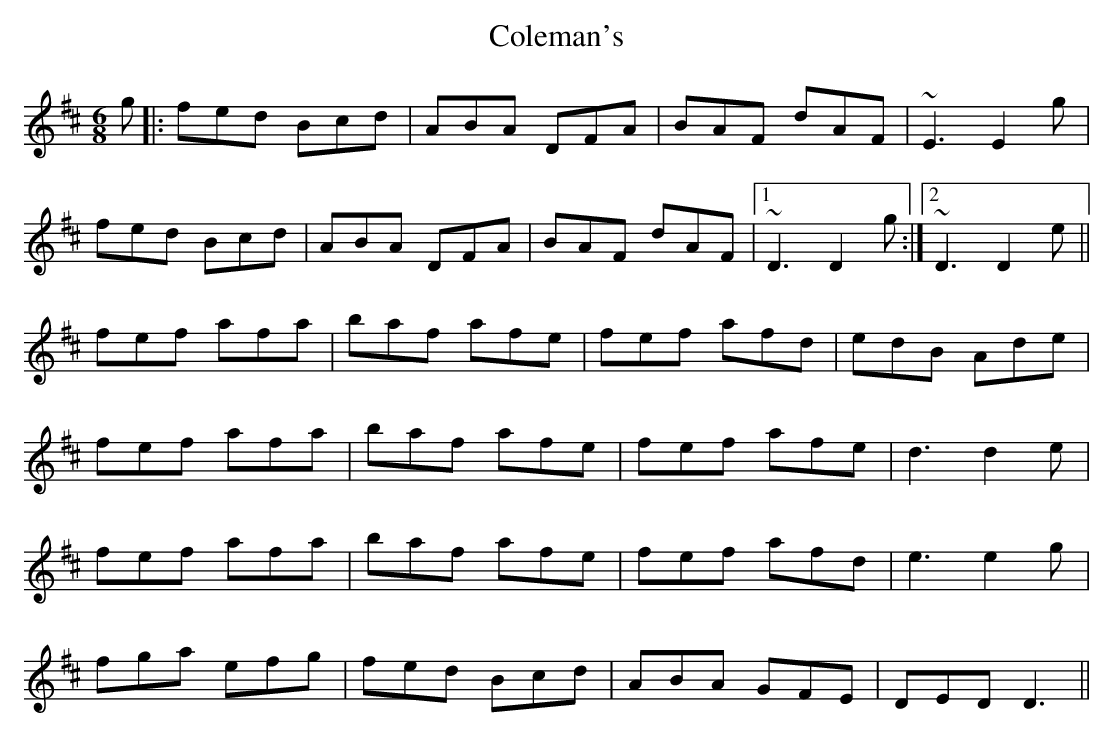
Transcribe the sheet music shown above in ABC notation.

X:1
T: Coleman's
M: 6/8
L: 1/8
K: Dmaj
g|:fed Bcd|ABA DFA|BAF dAF|~E3 E2g|
fed Bcd|ABA DFA|BAF dAF|1 ~D3 D2g:|2 ~D3 D2e||
fef afa|baf afe|fef afd|edB Ade|
fef afa|baf afe|fef afe|d3d2e|
fef afa|baf afe|fef afd|e3 e2g|
fga efg|fed Bcd|ABA GFE|DED D3||
